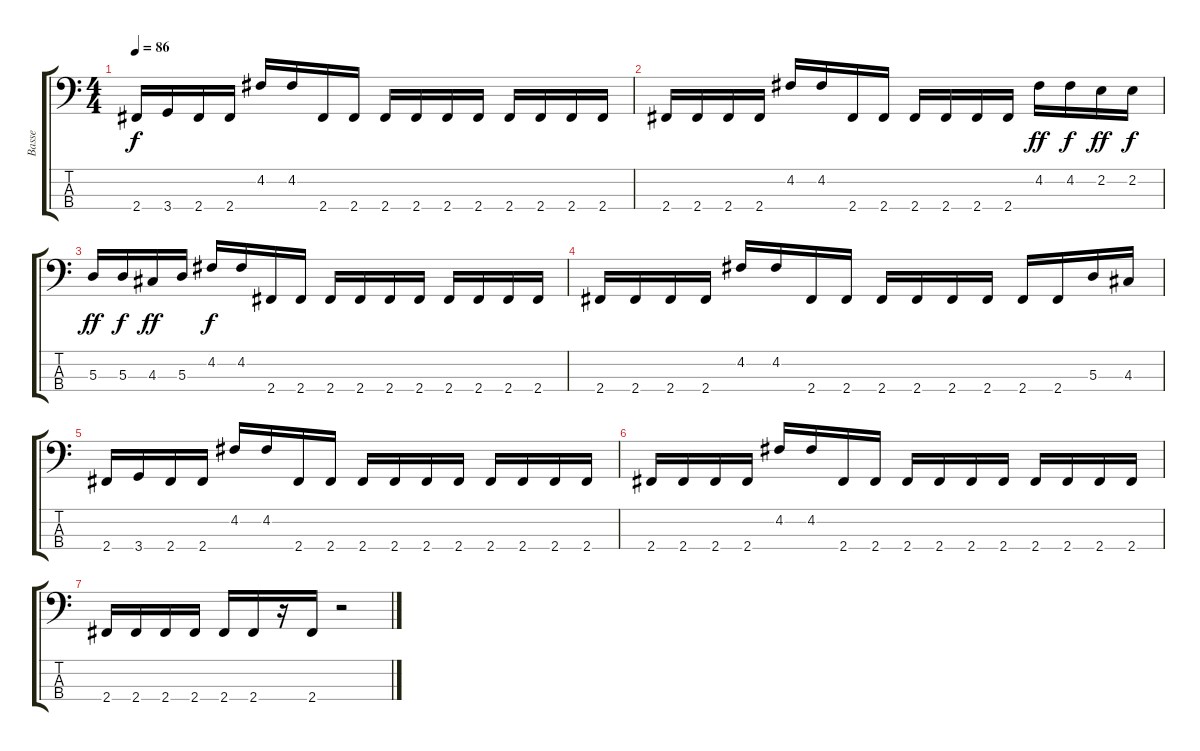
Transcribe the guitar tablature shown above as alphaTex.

\track ("Basse" "Basse") {instrument electricbasspick}
\staff {score tabs}
\tuning (G2 D2 A1 E1) {hide}
\ts (4 4)
\tempo 86
\clef f4
\ks c
2.4.16{dy f} 3.4.16 2.4.16 2.4.16 4.2.16 4.2.16 2.4.16 2.4.16 2.4.16 2.4.16 2.4.16 2.4.16 2.4.16 2.4.16 2.4.16 2.4.16 |
2.4.16 2.4.16 2.4.16 2.4.16 4.2.16 4.2.16 2.4.16 2.4.16 2.4.16 2.4.16 2.4.16 2.4.16 4.2.16{dy ff} 4.2.16{dy f} 2.2.16{dy ff} 2.2.16{dy f} |
5.3.16{dy ff} 5.3.16{dy f} 4.3.16{dy ff} 5.3.16 4.2.16{dy f} 4.2.16 2.4.16 2.4.16 2.4.16 2.4.16 2.4.16 2.4.16 2.4.16 2.4.16 2.4.16 2.4.16 |
2.4.16 2.4.16 2.4.16 2.4.16 4.2.16 4.2.16 2.4.16 2.4.16 2.4.16 2.4.16 2.4.16 2.4.16 2.4.16 2.4.16 5.3.16 4.3.16 |
2.4.16 3.4.16 2.4.16 2.4.16 4.2.16 4.2.16 2.4.16 2.4.16 2.4.16 2.4.16 2.4.16 2.4.16 2.4.16 2.4.16 2.4.16 2.4.16 |
2.4.16 2.4.16 2.4.16 2.4.16 4.2.16 4.2.16 2.4.16 2.4.16 2.4.16 2.4.16 2.4.16 2.4.16 2.4.16 2.4.16 2.4.16 2.4.16 |
2.4.16 2.4.16 2.4.16 2.4.16 2.4.16 2.4.16 r.16 2.4.16 r.2
